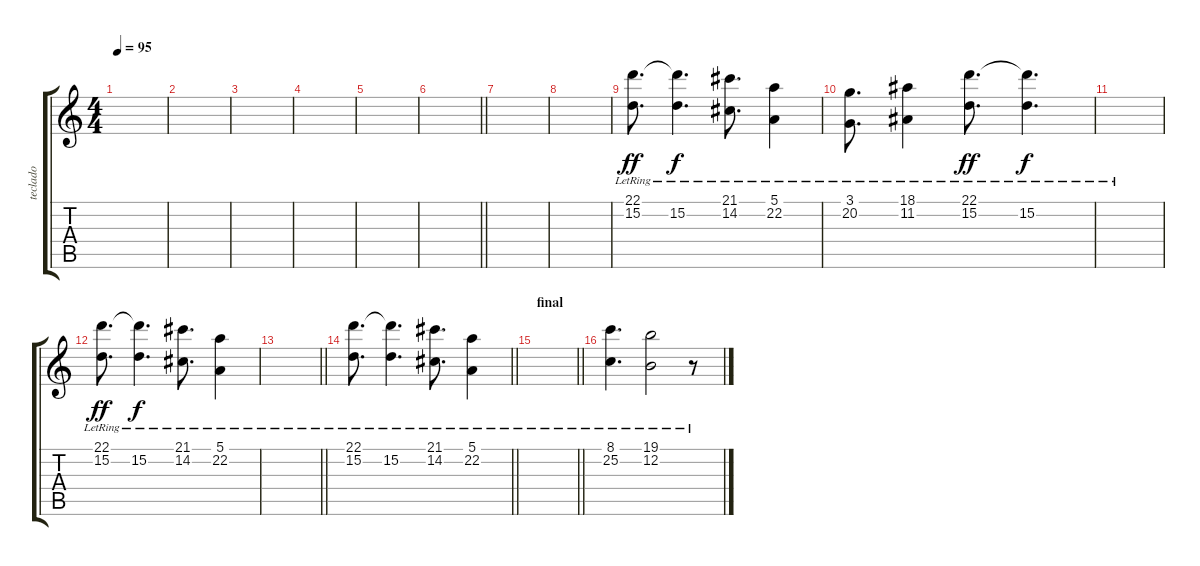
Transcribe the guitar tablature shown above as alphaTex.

\track ("teclado" "teclado") {instrument electricpiano1}
\staff {score tabs}
\tuning (E4 B3 G3 D3 A2 E2) {hide}
\ts (4 4)
\tempo 95
\clef g2
\ks c
|
|
|
|
|
\barLineRight lightlight
|
\section ("" "")
|
|
(22.1{lr} 15.2{lr}).8{d dy ff} (22.1{t} 15.2{lr}).4{d dy f} (21.1{lr} 14.2{lr}).8{d} (5.1{lr} 22.2{lr}).4 |
(3.1{lr} 20.2{lr}).8{d} (18.1{lr} 11.2{lr}).4 (22.1{lr} 15.2{lr}).8{d dy ff} (22.1{t} 15.2{lr}).4{d dy f} |
|
(22.1{lr} 15.2{lr}).8{d dy ff} (22.1{t} 15.2{lr}).4{d dy f} (21.1{lr} 14.2{lr}).8{d} (5.1{lr} 22.2{lr}).4 |
\barLineRight lightlight
|
\barLineRight lightlight
(22.1{lr} 15.2{lr}).8{d} (22.1{t} 15.2{lr}).4{d} (21.1{lr} 14.2{lr}).8{d} (5.1{lr} 22.2{lr}).4 |
\section ("" "final")
\barLineRight lightlight
|
(8.1{lr} 25.2{lr}).4{d} (19.1{lr} 12.2{lr}).2 r.8
